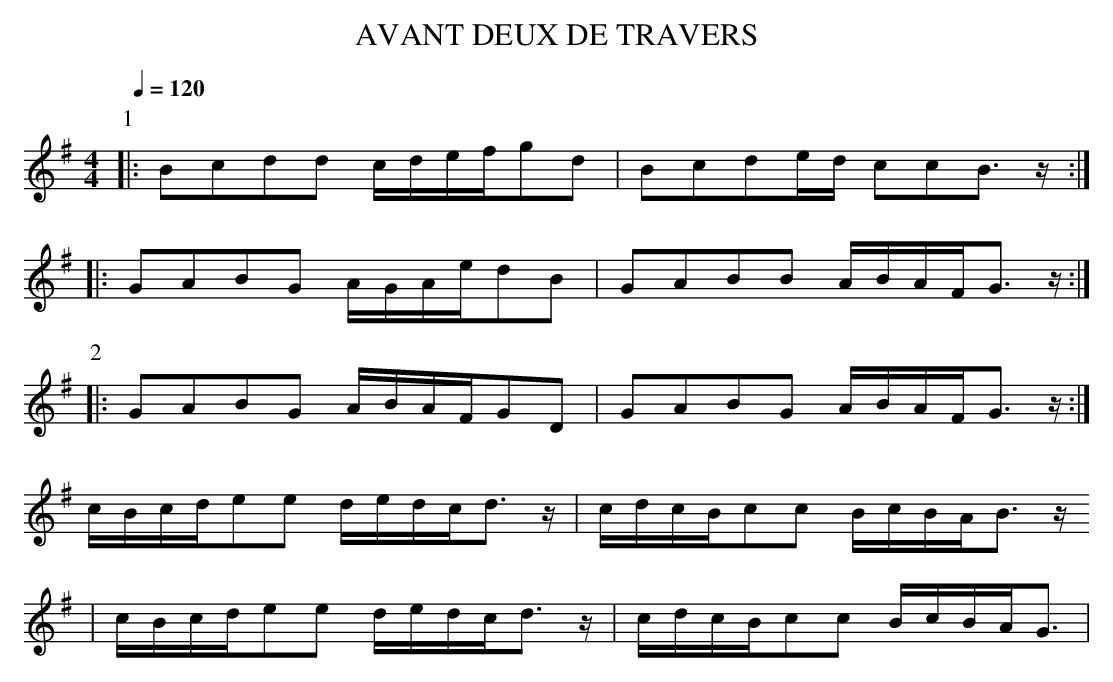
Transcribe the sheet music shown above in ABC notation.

X:1
T:AVANT DEUX DE TRAVERS
M:4/4
L:1/8
Q:1/4=120
K:G
P:1
|:Bcdd c/2d/2e/2f/2gd|Bcde/2d/2 ccB3/2 z/2:|
|:GABG A/2G/2A/2e/2dB|GABB A/2B/2A/2F/2G3/2 z/2:|
P:2
|:GABG A/2B/2A/2F/2GD|GABG A/2B/2A/2F/2G3/2 z/2:|
c/2B/2c/2d/2ee d/2e/2d/2c/2d3/2 z/2 |c/2d/2c/2B/2cc B/2c/2B/2A/2B3/2 z/2
 |
c/2B/2c/2d/2ee d/2e/2d/2c/2d3/2 z/2 |c/2d/2c/2B/2cc B/2c/2B/2A/2G3/2 |
